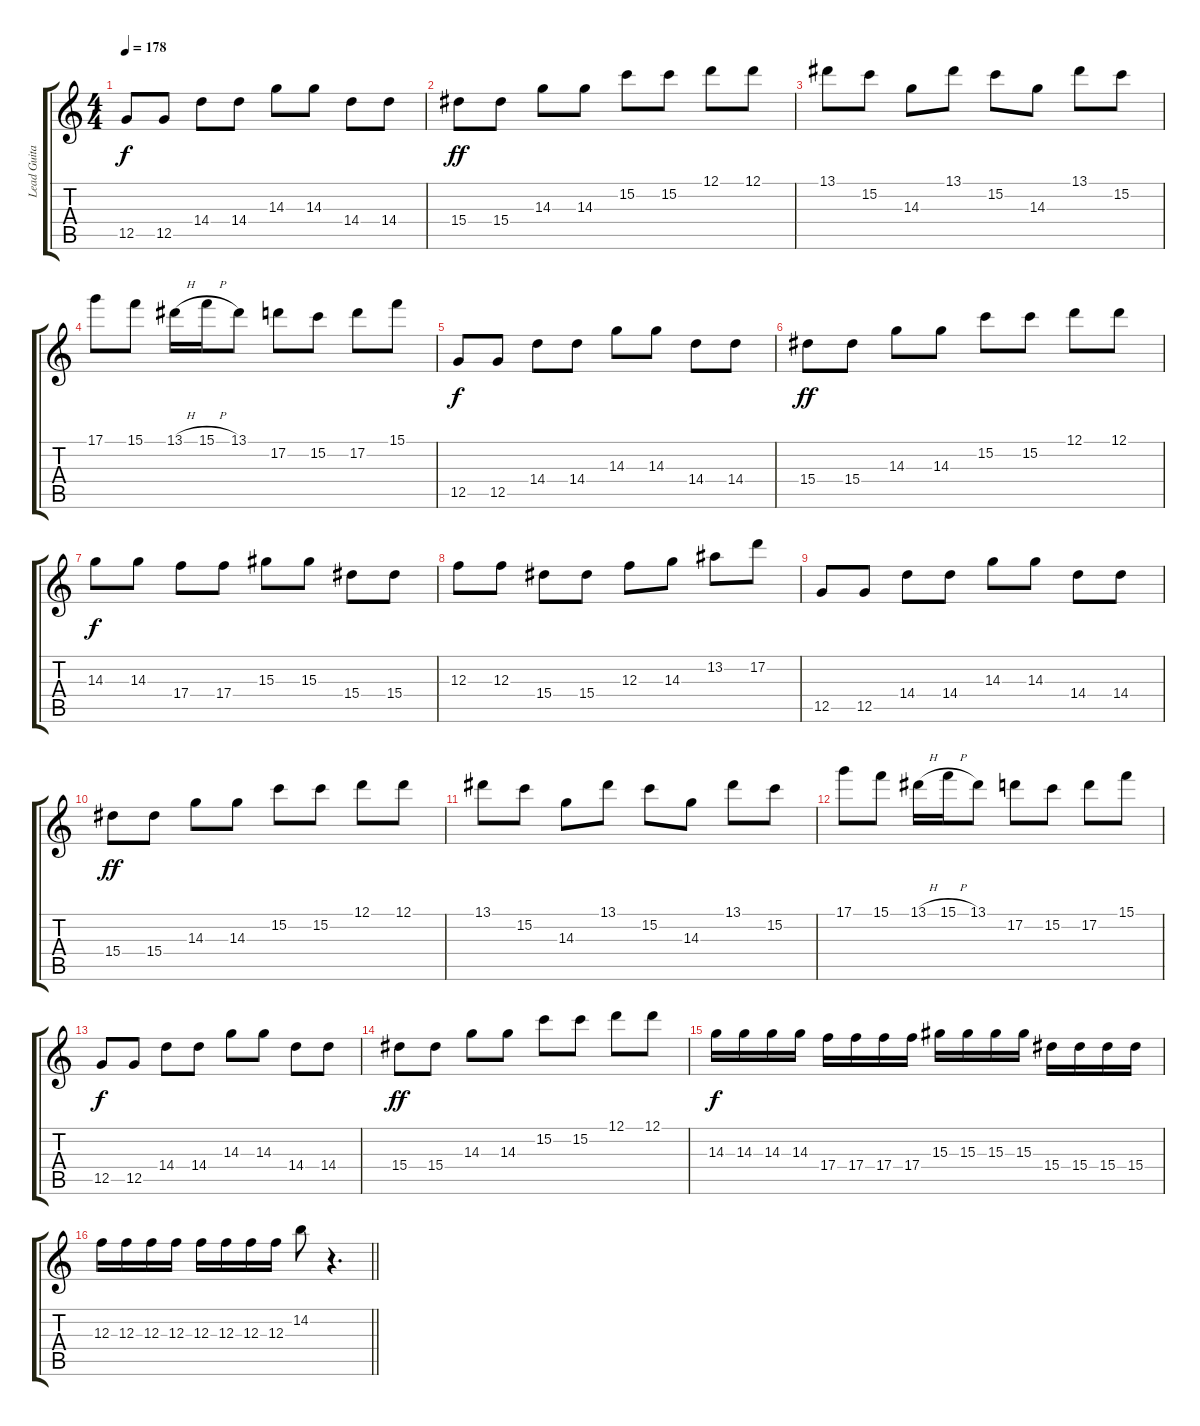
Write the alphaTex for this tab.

\track ("Lead Guitar #1" "Lead Guita") {instrument distortionguitar}
\staff {score tabs}
\tuning (D4 A3 F3 C3 G2 C2) {hide}
\ts (4 4)
\tempo 178
\clef g2
\ks c
12.5.8{dy f} 12.5.8 14.4.8 14.4.8 14.3.8 14.3.8 14.4.8 14.4.8 |
15.4.8{dy ff} 15.4.8 14.3.8 14.3.8 15.2.8 15.2.8 12.1.8 12.1.8 |
13.1.8 15.2.8 14.3.8 13.1.8 15.2.8 14.3.8 13.1.8 15.2.8 |
17.1.8 15.1.8 13.1{h}.16 15.1{h}.16 13.1.8 17.2.8 15.2.8 17.2.8 15.1.8 |
12.5.8{dy f} 12.5.8 14.4.8 14.4.8 14.3.8 14.3.8 14.4.8 14.4.8 |
15.4.8{dy ff} 15.4.8 14.3.8 14.3.8 15.2.8 15.2.8 12.1.8 12.1.8 |
14.3.8{dy f} 14.3.8 17.4.8 17.4.8 15.3.8 15.3.8 15.4.8 15.4.8 |
12.3.8 12.3.8 15.4.8 15.4.8 12.3.8 14.3.8 13.2.8 17.2.8 |
12.5.8 12.5.8 14.4.8 14.4.8 14.3.8 14.3.8 14.4.8 14.4.8 |
15.4.8{dy ff} 15.4.8 14.3.8 14.3.8 15.2.8 15.2.8 12.1.8 12.1.8 |
13.1.8 15.2.8 14.3.8 13.1.8 15.2.8 14.3.8 13.1.8 15.2.8 |
17.1.8 15.1.8 13.1{h}.16 15.1{h}.16 13.1.8 17.2.8 15.2.8 17.2.8 15.1.8 |
12.5.8{dy f} 12.5.8 14.4.8 14.4.8 14.3.8 14.3.8 14.4.8 14.4.8 |
15.4.8{dy ff} 15.4.8 14.3.8 14.3.8 15.2.8 15.2.8 12.1.8 12.1.8 |
14.3.16{dy f} 14.3.16 14.3.16 14.3.16 17.4.16 17.4.16 17.4.16 17.4.16 15.3.16 15.3.16 15.3.16 15.3.16 15.4.16 15.4.16 15.4.16 15.4.16 |
\barLineRight lightlight
12.3.16 12.3.16 12.3.16 12.3.16 12.3.16 12.3.16 12.3.16 12.3.16 14.2.8 r.4{d}
